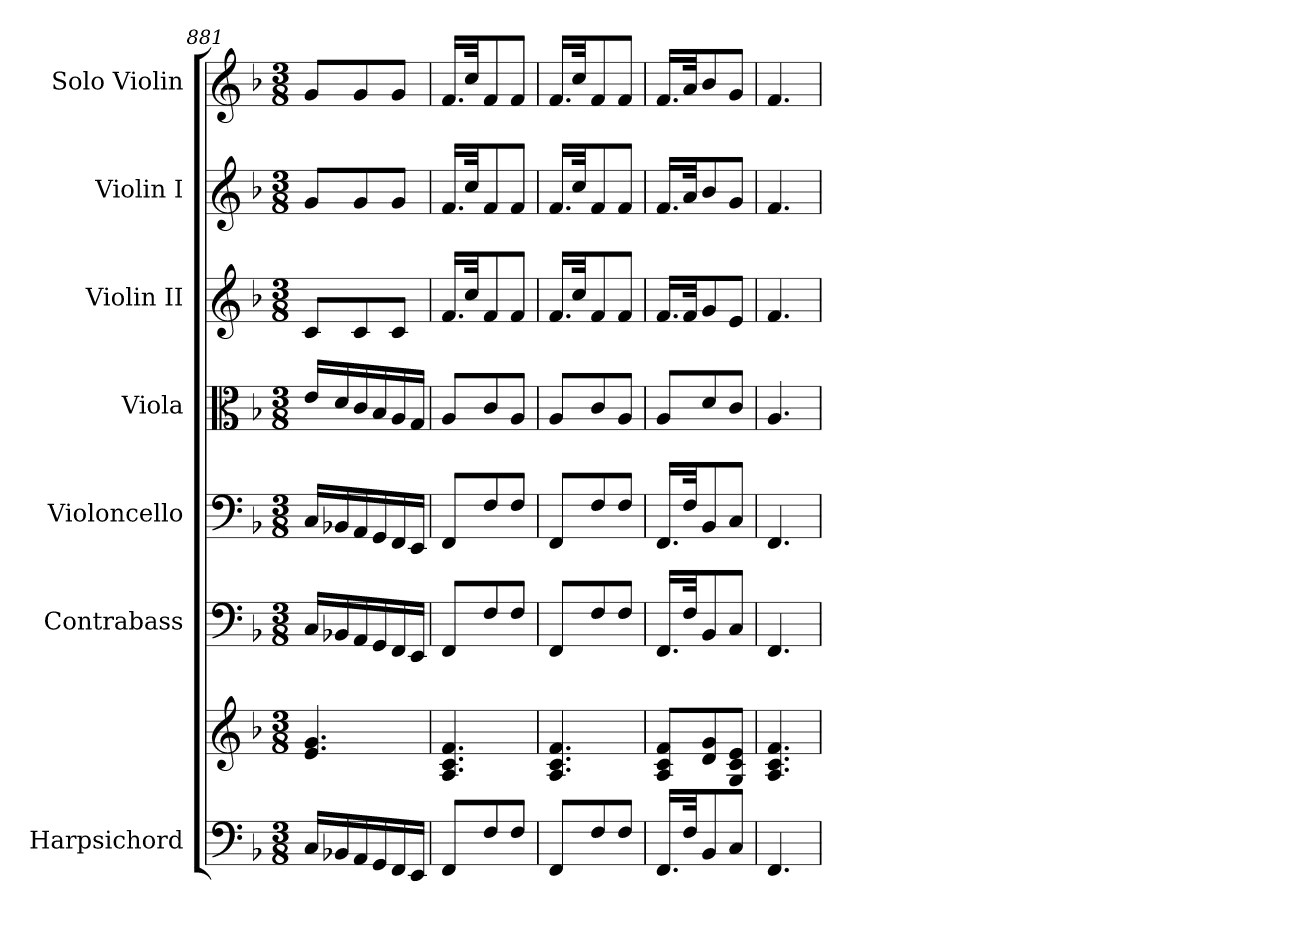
**kern	**kern	**kern	**kern	**kern	**kern	**kern	**kern
*part7	*part7	*part6	*part5	*part4	*part3	*part2	*part1
*staff8	*staff7	*staff6	*staff5	*staff4	*staff3	*staff2	*staff1
*I"Harpsichord	*	*I"Contrabass	*I"Violoncello	*I"Viola	*I"Violin II	*I"Violin I	*I"Solo Violin
*I'Hch.	*	*I'Cb.	*I'Vc.	*I'Vla.	*I'Vln. II	*I'Vln. I	*I'Vln.
!!LO:PB:g=z
*clefF4	*clefG2	*clefF4	*clefF4	*clefC3	*clefG2	*clefG2	*clefG2
*	*	*ITrd7c12	*	*	*	*	*
*k[b-]	*k[b-]	*k[b-]	*k[b-]	*k[b-]	*k[b-]	*k[b-]	*k[b-]
*M3/8	*M3/8	*M3/8	*M3/8	*M3/8	*M3/8	*M3/8	*M3/8
=881	=881	=881	=881	=881	=881	=881	=881
16C/LL	4.e/ 4.g/	16CC/LL	16C/LL	16e/LL	8c/L	8g/L	8g/L
16BB-X/	.	16BBB-X/	16BB-X/	16d/	.	.	.
16AA/	.	16AAA/	16AA/	16c/	8c/	8g/	8g/
16GG/	.	16GGG/	16GG/	16B-/	.	.	.
16FF/	.	16FFF/	16FF/	16A/	8c/J	8g/J	8g/J
16EE/JJ	.	16EEE/JJ	16EE/JJ	16G/JJ	.	.	.
=882	=882	=882	=882	=882	=882	=882	=882
8FF/L	4.A/ 4.c/ 4.f/	8FFF/L	8FF/L	8A/L	16.f/LL	16.f/LL	16.f/LL
.	.	.	.	.	32cc/JK	32cc/JK	32cc/JK
8F/	.	8FF/	8F/	8c/	8f/	8f/	8f/
8F/J	.	8FF/J	8F/J	8A/J	8f/J	8f/J	8f/J
=883	=883	=883	=883	=883	=883	=883	=883
8FF/L	4.A/ 4.c/ 4.f/	8FFF/L	8FF/L	8A/L	16.f/LL	16.f/LL	16.f/LL
.	.	.	.	.	32cc/JK	32cc/JK	32cc/JK
8F/	.	8FF/	8F/	8c/	8f/	8f/	8f/
8F/J	.	8FF/J	8F/J	8A/J	8f/J	8f/J	8f/J
=884	=884	=884	=884	=884	=884	=884	=884
16.FF/LL	8A/ 8c/ 8f/L	16.FFF/LL	16.FF/LL	8A/L	16.f/LL	16.f/LL	16.f/LL
32F/JK	.	32FF/JK	32F/JK	.	32f/JK	32a/JK	32a/JK
8BB-/	8d/ 8g/	8BBB-/	8BB-/	8d/	8g/	8b-/	8b-/
8C/J	8G/ 8c/ 8e/J	8CC/J	8C/J	8c/J	8e/J	8g/J	8g/J
=885	=885	=885	=885	=885	=885	=885	=885
4.FF/	4.A/ 4.c/ 4.f/	4.FFF/	4.FF/	4.A/	4.f/	4.f/	4.f/
=	=	=	=	=	=	=	=
*-	*-	*-	*-	*-	*-	*-	*-
